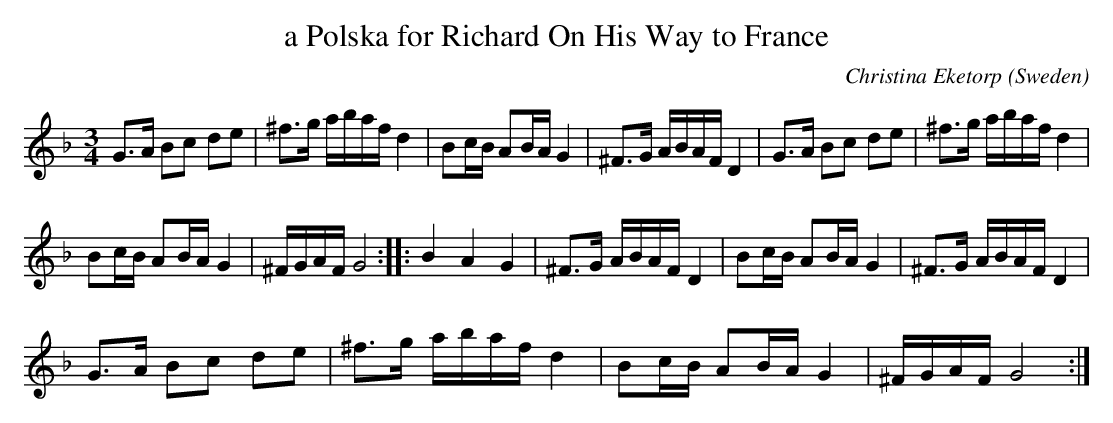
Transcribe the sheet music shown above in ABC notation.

X:1
T:a Polska for Richard On His Way to France
C:Christina Eketorp
M:3/4
O:Sweden
K:G dorian
G>A Bc de | ^f>g a/2b/2a/2f/2 d2 | \
Bc/2B/2 AB/2A/2 G2 | ^F>G A/2B/2A/2F/2 D2 | \
G>A Bc de | ^f>g a/2b/2a/2f/2 d2 |
Bc/2B/2 AB/2A/2 G2 | ^F/2G/2A/2F/2 G4 :: \
B2 A2 G2 | ^F>G A/2B/2A/2F/2 D2 | \
Bc/2B/2 AB/2A/2 G2 | ^F>G A/2B/2A/2F/2 D2 |
G>A Bc de | ^f>g a/2b/2a/2f/2 d2 | \
Bc/2B/2 AB/2A/2 G2 | ^F/2G/2A/2F/2 G4 :|
